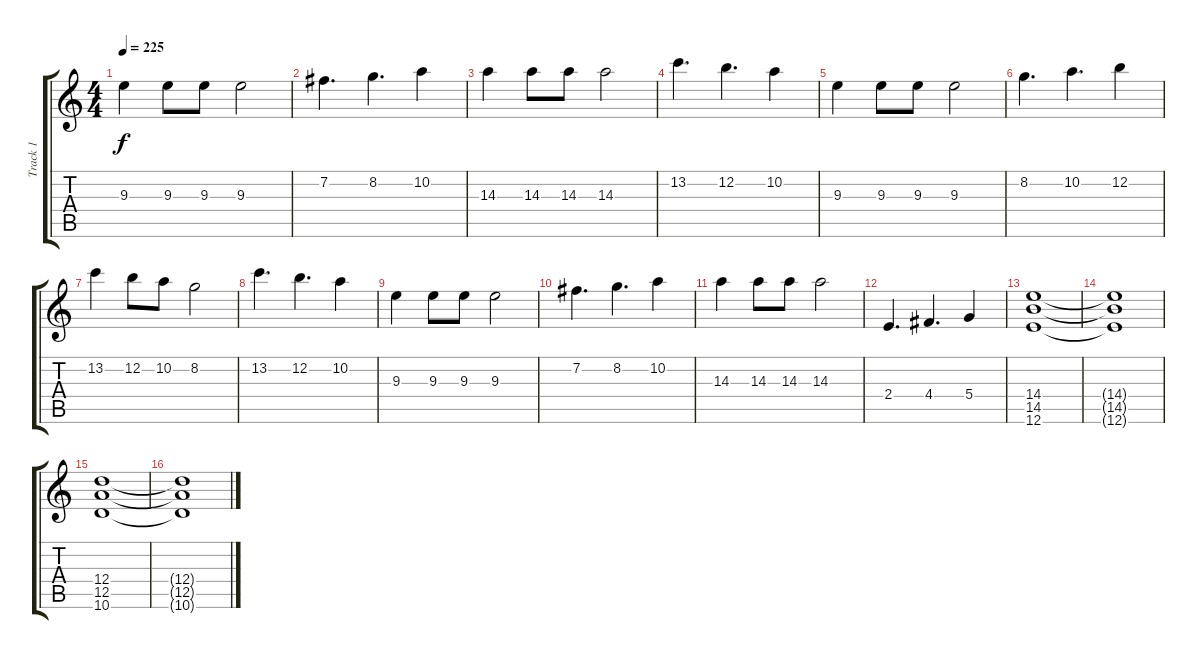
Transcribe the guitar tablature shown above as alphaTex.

\track ("Track 1" "Track 1") {instrument distortionguitar}
\staff {score tabs}
\tuning (E4 B3 G3 D3 A2 E2) {hide}
\ts (4 4)
\tempo 225
\clef g2
\ks c
9.3.4{dy f} 9.3.8 9.3.8 9.3.2 |
7.2.4{d} 8.2.4{d} 10.2.4 |
14.3.4 14.3.8 14.3.8 14.3.2 |
13.2.4{d} 12.2.4{d} 10.2.4 |
9.3.4 9.3.8 9.3.8 9.3.2 |
8.2.4{d} 10.2.4{d} 12.2.4 |
13.2.4 12.2.8 10.2.8 8.2.2 |
13.2.4{d} 12.2.4{d} 10.2.4 |
9.3.4 9.3.8 9.3.8 9.3.2 |
7.2.4{d} 8.2.4{d} 10.2.4 |
14.3.4 14.3.8 14.3.8 14.3.2 |
2.4.4{d} 4.4.4{d} 5.4.4 |
(14.4 14.5 12.6).1{instrument distortionguitar} |
(14.4{t} 14.5{t} 12.6{t}).1 |
(12.4 12.5 10.6).1 |
(12.4{t} 12.5{t} 10.6{t}).1
